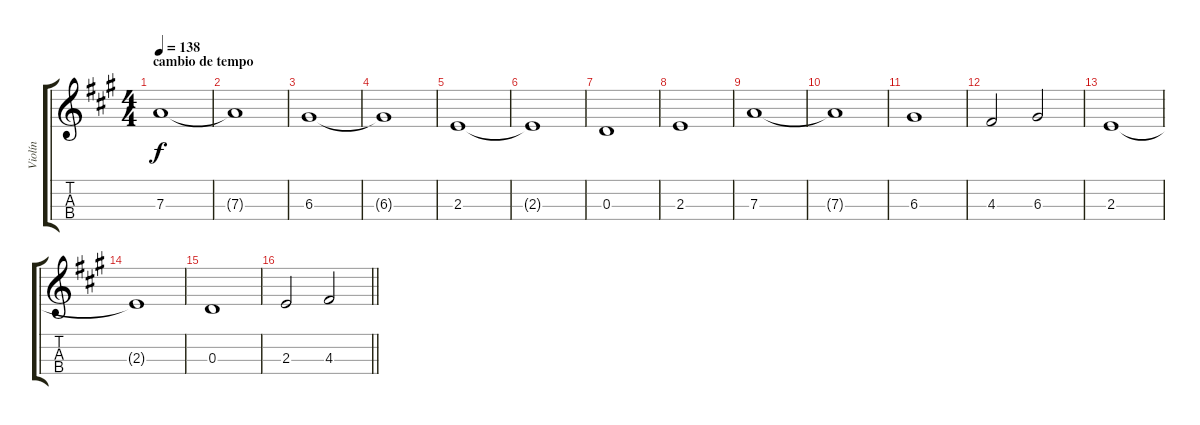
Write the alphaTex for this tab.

\track ("Violín" "Violín") {instrument electricgrandpiano}
\staff {score tabs}
\tuning (E5 A4 D4 G3) {hide}
\ts (4 4)
\section ("" "cambio de tempo")
\tempo 138
\clef g2
\ks a
7.3.1{dy f} |
7.3{t}.1 |
6.3.1 |
6.3{t}.1 |
2.3.1 |
2.3{t}.1 |
0.3.1 |
2.3.1 |
7.3.1 |
7.3{t}.1 |
6.3.1 |
4.3.2 6.3.2 |
2.3.1 |
2.3{t}.1 |
0.3.1 |
\barLineRight lightlight
2.3.2 4.3.2
